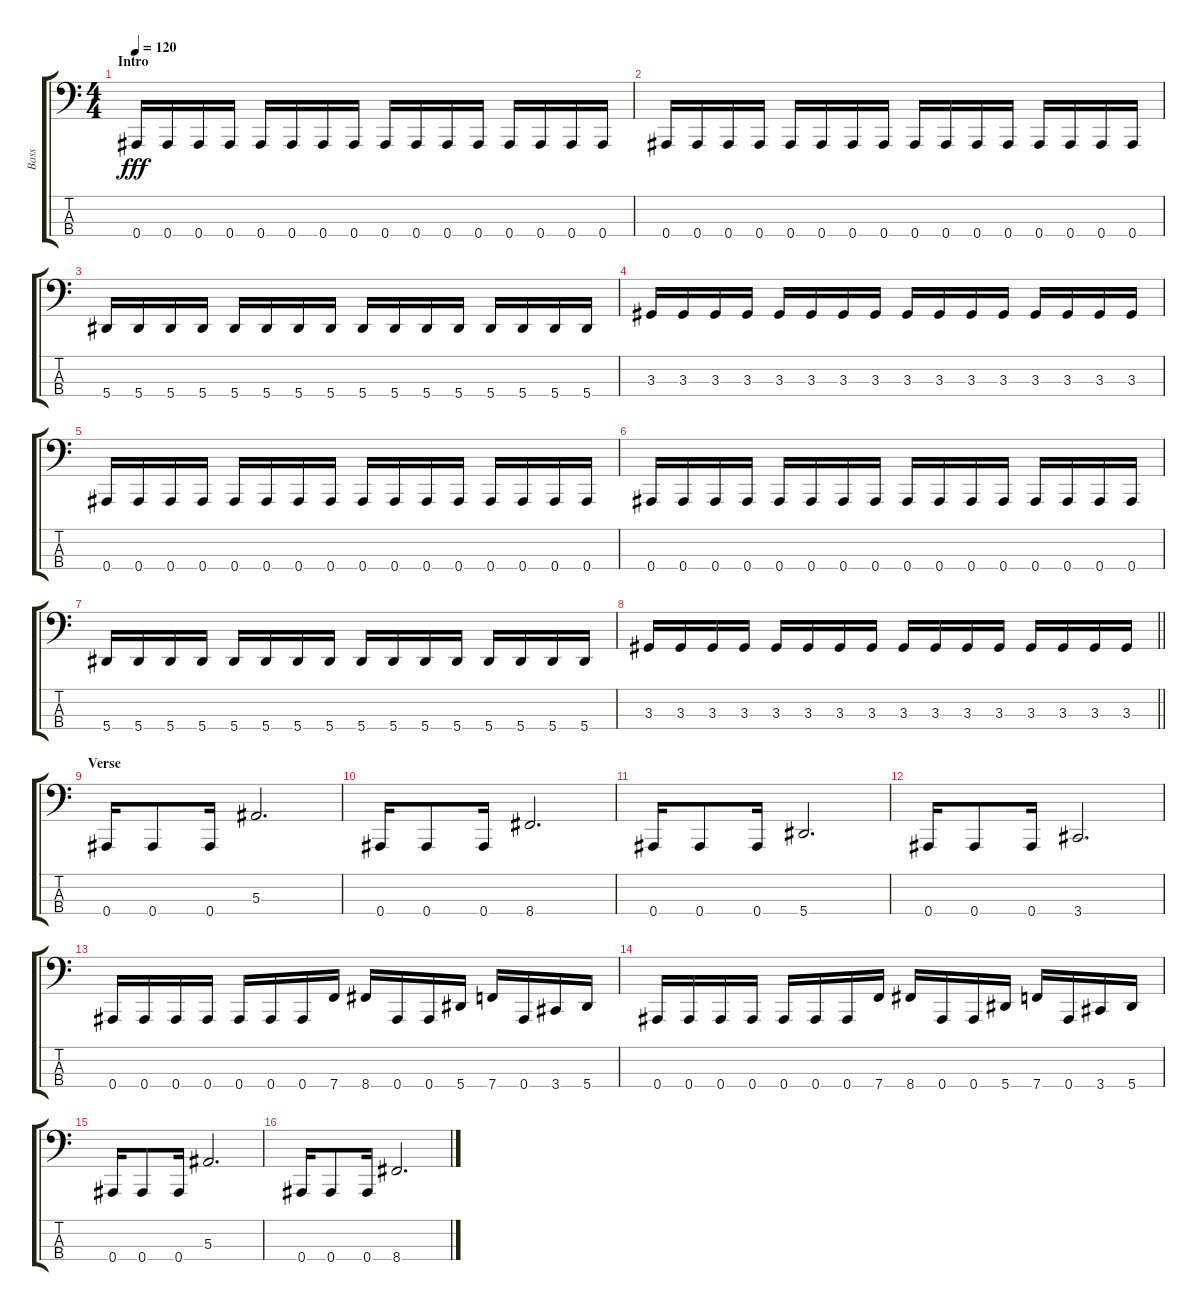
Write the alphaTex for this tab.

\track ("Bass" "Bass") {instrument electricbasspick}
\staff {score tabs}
\tuning (Eb2 Bb1 F1 Bb0) {hide}
\ts (4 4)
\section ("" "Intro")
\tempo 120
\clef f4
\ks c
0.4.16{dy fff instrument electricbasspick} 0.4.16 0.4.16 0.4.16 0.4.16 0.4.16 0.4.16 0.4.16 0.4.16 0.4.16 0.4.16 0.4.16 0.4.16 0.4.16 0.4.16 0.4.16 |
0.4.16 0.4.16 0.4.16 0.4.16 0.4.16 0.4.16 0.4.16 0.4.16 0.4.16 0.4.16 0.4.16 0.4.16 0.4.16 0.4.16 0.4.16 0.4.16 |
5.4.16 5.4.16 5.4.16 5.4.16 5.4.16 5.4.16 5.4.16 5.4.16 5.4.16 5.4.16 5.4.16 5.4.16 5.4.16 5.4.16 5.4.16 5.4.16 |
3.3.16 3.3.16 3.3.16 3.3.16 3.3.16 3.3.16 3.3.16 3.3.16 3.3.16 3.3.16 3.3.16 3.3.16 3.3.16 3.3.16 3.3.16 3.3.16 |
0.4.16 0.4.16 0.4.16 0.4.16 0.4.16 0.4.16 0.4.16 0.4.16 0.4.16 0.4.16 0.4.16 0.4.16 0.4.16 0.4.16 0.4.16 0.4.16 |
0.4.16 0.4.16 0.4.16 0.4.16 0.4.16 0.4.16 0.4.16 0.4.16 0.4.16 0.4.16 0.4.16 0.4.16 0.4.16 0.4.16 0.4.16 0.4.16 |
5.4.16 5.4.16 5.4.16 5.4.16 5.4.16 5.4.16 5.4.16 5.4.16 5.4.16 5.4.16 5.4.16 5.4.16 5.4.16 5.4.16 5.4.16 5.4.16 |
\barLineRight lightlight
3.3.16 3.3.16 3.3.16 3.3.16 3.3.16 3.3.16 3.3.16 3.3.16 3.3.16 3.3.16 3.3.16 3.3.16 3.3.16 3.3.16 3.3.16 3.3.16 |
\section ("" "Verse")
0.4.16 0.4.8 0.4.16 5.3.2{d} |
0.4.16 0.4.8 0.4.16 8.4.2{d} |
0.4.16 0.4.8 0.4.16 5.4.2{d} |
0.4.16 0.4.8 0.4.16 3.4.2{d} |
0.4.16 0.4.16 0.4.16 0.4.16 0.4.16 0.4.16 0.4.16 7.4.16 8.4.16 0.4.16 0.4.16 5.4.16 7.4.16 0.4.16 3.4.16 5.4.16 |
0.4.16 0.4.16 0.4.16 0.4.16 0.4.16 0.4.16 0.4.16 7.4.16 8.4.16 0.4.16 0.4.16 5.4.16 7.4.16 0.4.16 3.4.16 5.4.16 |
0.4.16 0.4.8 0.4.16 5.3.2{d} |
0.4.16 0.4.8 0.4.16 8.4.2{d}
